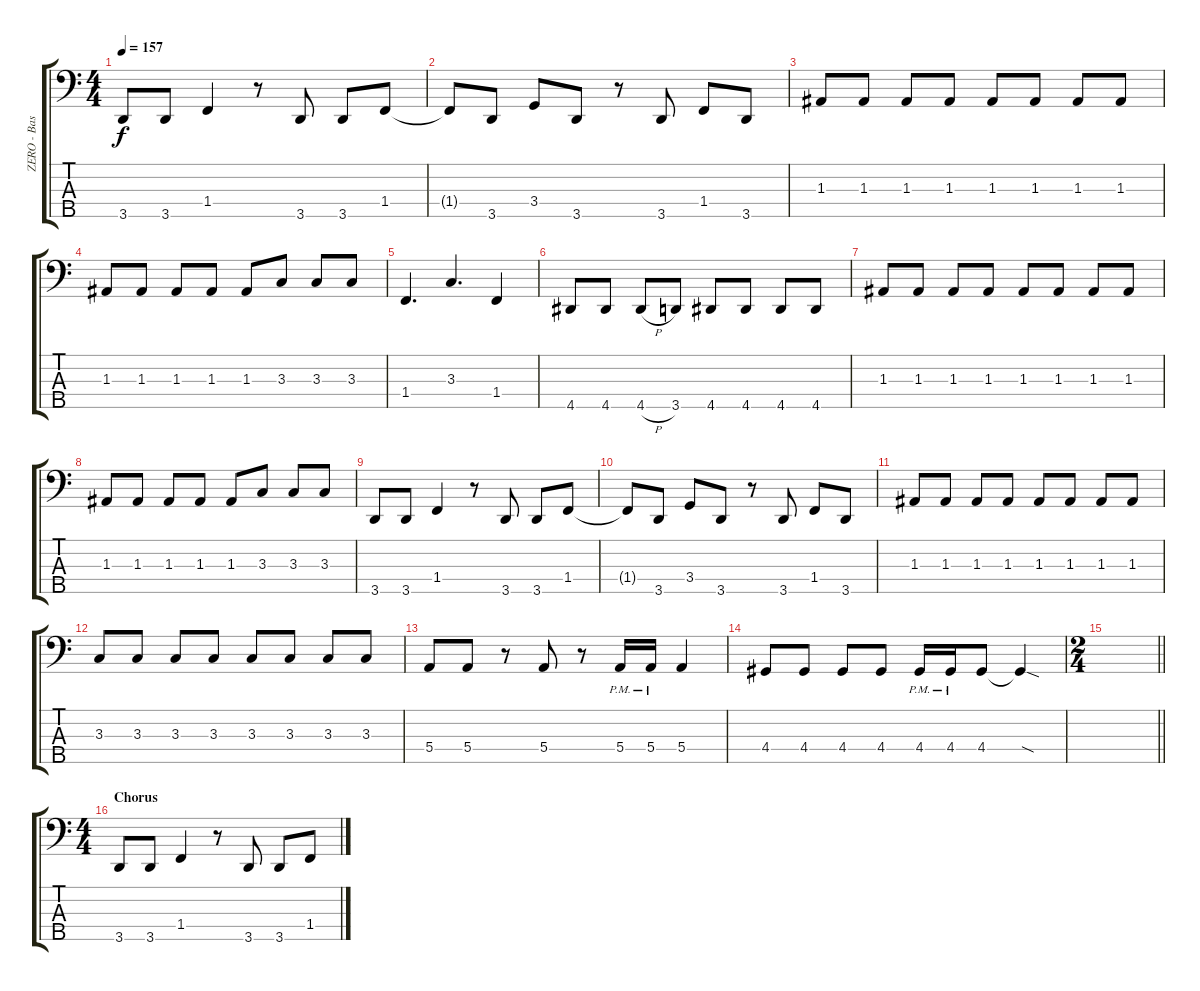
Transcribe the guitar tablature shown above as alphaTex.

\track ("ZERO - Bass" "ZERO - Bas") {instrument electricbassfinger}
\staff {score tabs}
\tuning (G2 D2 A1 E1 B0) {hide}
\ts (4 4)
\tempo 157
\clef f4
\ks c
3.5.8{dy f} 3.5.8 1.4.4 r.8 3.5.8 3.5.8 1.4.8 |
1.4{t}.8 3.5.8 3.4.8 3.5.8 r.8 3.5.8 1.4.8 3.5.8 |
1.3.8 1.3.8 1.3.8 1.3.8 1.3.8 1.3.8 1.3.8 1.3.8 |
1.3.8 1.3.8 1.3.8 1.3.8 1.3.8 3.3.8 3.3.8 3.3.8 |
1.4.4{d} 3.3.4{d} 1.4.4 |
4.5.8 4.5.8 4.5{h}.8 3.5.8 4.5.8 4.5.8 4.5.8 4.5.8 |
1.3.8 1.3.8 1.3.8 1.3.8 1.3.8 1.3.8 1.3.8 1.3.8 |
1.3.8 1.3.8 1.3.8 1.3.8 1.3.8 3.3.8 3.3.8 3.3.8 |
3.5.8 3.5.8 1.4.4 r.8 3.5.8 3.5.8 1.4.8 |
1.4{t}.8 3.5.8 3.4.8 3.5.8 r.8 3.5.8 1.4.8 3.5.8 |
1.3.8 1.3.8 1.3.8 1.3.8 1.3.8 1.3.8 1.3.8 1.3.8 |
3.3.8 3.3.8 3.3.8 3.3.8 3.3.8 3.3.8 3.3.8 3.3.8 |
5.4.8 5.4.8 r.8 5.4.8 r.8 5.4{pm}.16 5.4{pm}.16 5.4.4 |
4.4.8 4.4.8 4.4.8 4.4.8 4.4{pm}.16 4.4{pm}.16 4.4.8 4.4{sod t}.4 |
\ts (2 4)
\barLineRight lightlight
|
\ts (4 4)
\section ("" "Chorus")
3.5.8 3.5.8 1.4.4 r.8 3.5.8 3.5.8 1.4.8
